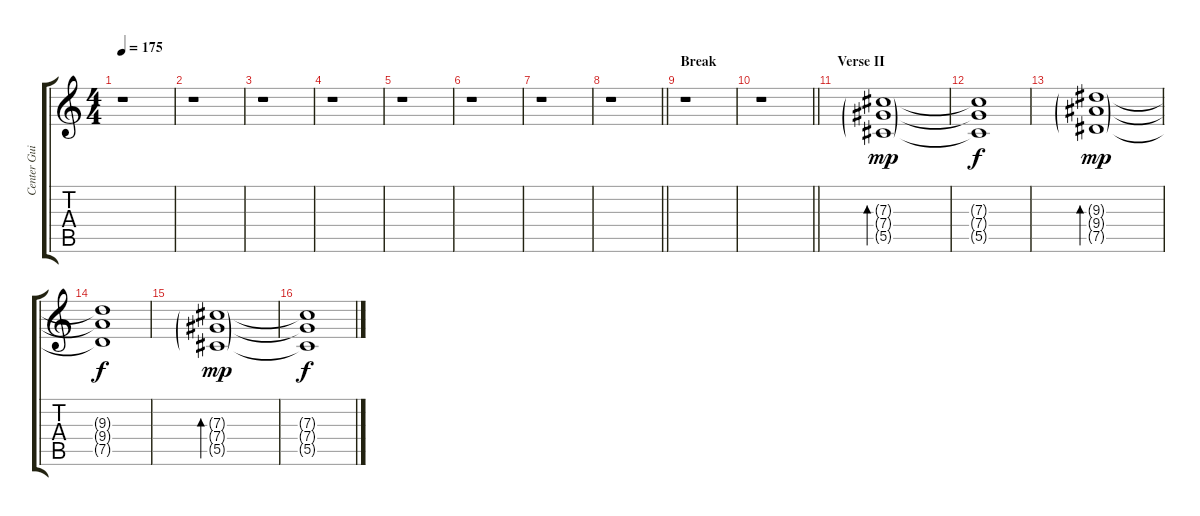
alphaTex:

\track ("Center Guitar I" "Center Gui") {instrument acousticguitarsteel}
\staff {score tabs}
\tuning (Eb4 Bb3 Gb3 Db3 Ab2 Db2) {hide}
\ts (4 4)
\tempo 175
\clef g2
\ks c
r.1{dy mp} |
r.1 |
r.1 |
r.1 |
r.1 |
r.1 |
r.1 |
\barLineRight lightlight
r.1 |
\section ("" "Break")
r.1 |
\barLineRight lightlight
r.1 |
\section ("" "Verse II")
(7.3{g} 7.4{g} 5.5{g}).1{bd 480} |
(7.3{t} 7.4{t} 5.5{t}).1{dy f} |
(9.3{g} 9.4{g} 7.5{g}).1{bd 480 dy mp} |
(9.3{t} 9.4{t} 7.5{t}).1{dy f} |
(7.3{g} 7.4{g} 5.5{g}).1{bd 480 dy mp} |
(7.3{t} 7.4{t} 5.5{t}).1{dy f}
